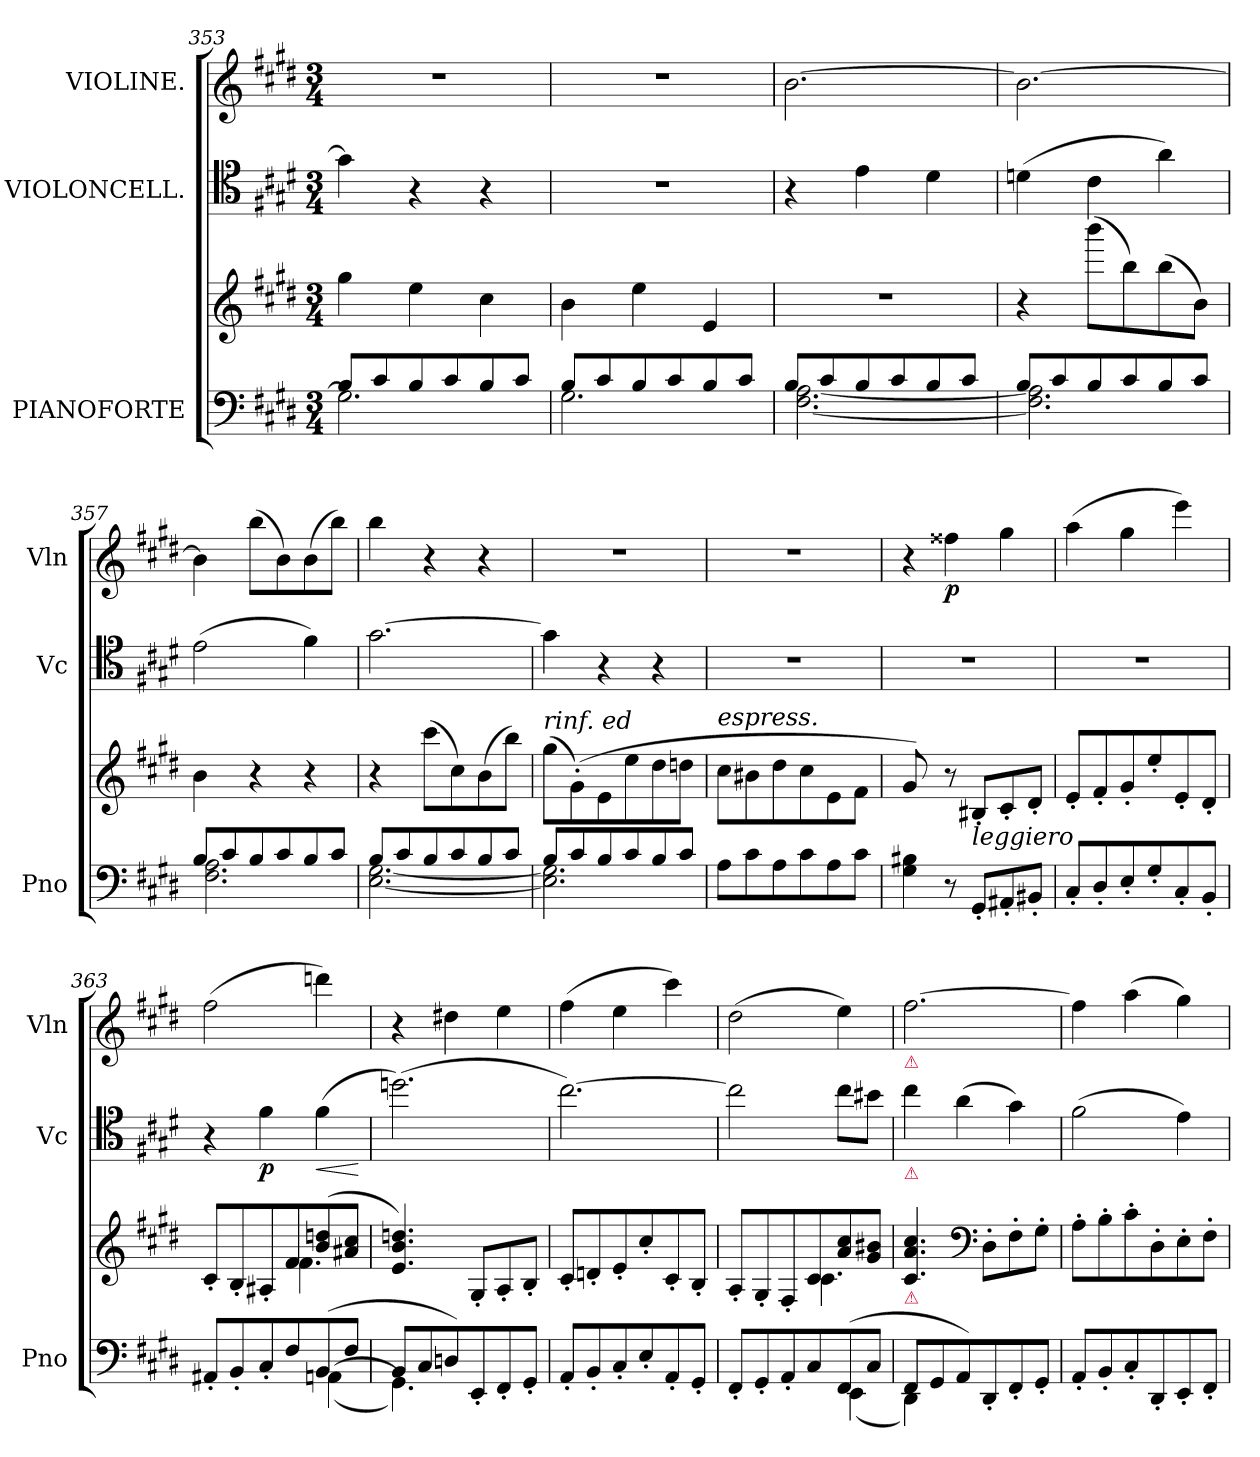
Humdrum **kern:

**kern	**kern	**kern	**dynam	**kern	**dynam
*part3	*part3	*part2	*part2	*part1	*part1
*staff4	*staff3	*staff2	*staff2	*staff1	*staff1
*I"PIANOFORTE	*	*I"VIOLONCELL.	*	*I"VIOLINE.	*
*I'Pno	*	*I'Vc	*	*I'Vln	*
*clefF4	*clefG2	*clefC4	*	*clefG2	*
*k[f#c#g#d#]	*k[f#c#g#d#]	*k[f#c#g#d#]	*	*k[f#c#g#d#]	*
*M3/4	*M3/4	*M3/4	*	*M3/4	*
=353	=353	=353	=353	=353	=353
*^	*	*	*	*	*
8B/L	2.G#\]	4gg#\	4g#\]	.	2.r	.
8c#/	.	.	.	.	.	.
8B/	.	4ee\	4r	.	.	.
8c#/	.	.	.	.	.	.
8B/	.	4cc#\	4r	.	.	.
8c#/J	.	.	.	.	.	.
=354	=354	=354	=354	=354	=354	=354
8B/L	2.G#\	4b\	2.r	.	2.r	.
8c#/	.	.	.	.	.	.
8B/	.	4ee\	.	.	.	.
8c#/	.	.	.	.	.	.
8B/	.	4e/	.	.	.	.
8c#/J	.	.	.	.	.	.
=355	=355	=355	=355	=355	=355	=355
8B/L	[2.F#\ [2.A\	2.r	4r	.	[2.b\	.
8c#/	.	.	.	.	.	.
8B/	.	.	4e\	.	.	.
8c#/	.	.	.	.	.	.
8B/	.	.	4d#\	.	.	.
8c#/J	.	.	.	.	.	.
=356	=356	=356	=356	=356	=356	=356
8B/L	2.F#]\ 2.A]\	4r	(4dn\	.	2.b\_	.
8c#/	.	.	.	.	.	.
8B/	.	(8bbb\L	4c#\	.	.	.
8c#/	.	8bb\)	.	.	.	.
8B/	.	(8bb\	4a\)	.	.	.
8c#/J	.	8b\J)	.	.	.	.
=357	=357	=357	=357	=357	=357	=357
8B/L	2.F#\ 2.A\	4b\	(2e\	.	4b\]	.
8c#/	.	.	.	.	.	.
8B/	.	4r	.	.	(8bb\L	.
8c#/	.	.	.	.	8b\)	.
8B/	.	4r	4f#\)	.	(8b\	.
8c#/J	.	.	.	.	8bb\J)	.
=358	=358	=358	=358	=358	=358	=358
8B/L	[2.E\ [2.G#\	4r	[2.g#\	.	4bb\	.
8c#/	.	.	.	.	.	.
8B/	.	(8ccc#\L	.	.	4r	.
8c#/	.	8cc#\)	.	.	.	.
8B/	.	(8b\	.	.	4r	.
8c#/J	.	8bb\J)	.	.	.	.
=359	=359	=359	=359	=359	=359	=359
!	!	!LO:TX:a:i:t=rinf. ed	!	!	!	!
8B/L	2.E]\ 2.G#]\	(8gg#\L	4g#\]	.	2.r	.
8c#/	.	(8g#'\)	.	.	.	.
8B/	.	8e\	4r	.	.	.
8c#/	.	8ee\	.	.	.	.
8B/	.	8dd#\	4r	.	.	.
8c#/J	.	8ddn\J	.	.	.	.
*v	*v	*	*	*	*	*
=360	=360	=360	=360	=360	=360
!	!LO:TX:a:i:t=espress.	!	!	!	!
8A\L	8cc#\L	2.r	.	2.r	.
8c#\	8b#X\	.	.	.	.
8A\	8dd#\	.	.	.	.
8c#\	8cc#\	.	.	.	.
8A\	8e\	.	.	.	.
8c#\J	8f#\J	.	.	.	.
=361	=361	=361	=361	=361	=361
!	!LO:N:vis=8	!	!	!	!
4G#\ 4B#X\	4g#/)	2.r	.	4r	.
8r	8r	.	.	4ff##X\	p
!	!LO:TX:b:i:t=leggiero	!	!	!	!
8GG#'/L	8B#X'/L	.	.	.	.
8AA#X'/	8c#'/	.	.	4gg#\	.
8BB#X'/J	8d#'/J	.	.	.	.
=362	=362	=362	=362	=362	=362
8C#'/L	8e'/L	2.r	.	(4aa\	.
8D#'/	8f#'/	.	.	.	.
8E'/	8g#'/	.	.	4gg#\	.
8G#'/	8ee'/	.	.	.	.
8C#'/	8e'/	.	.	4eee\)	.
8BB'/J	8d#'/J	.	.	.	.
=363	=363	=363	=363	=363	=363
*^	*^	*	*	*	*
8AA#X'/L	2ryy	8c#'/L	8ryy	4r	.	(2ff#\	.
8BB'/	.	8B'/	8ryy	.	.	.	.
8C#'/	.	8A#X'/	8ryy	4f#\	p	.	.
8F#/	.	8f#/	4.f#\	.	.	.	.
!	!	!	!	!	!LO:HP:b	!	!
(8BB/	(<(>4AAn\	(8b/ 8ddn/	.	(4f#\	<	4dddn\)	.
8F#/J	.	8a#X/ 8cc#/J	.	.	.	.	.
*v	*v	*	*	*	*	*	*
*	*v	*v	*	*	*	*
.	.	.	[	.	.
=364	=364	=364	=364	=364	=364
*^	*	*	*	*	*
8BB/L	4.GG#\))	4.e/ 4.b/ 4.ddn/)	(2.ddn\)	.	4r	.
8C#/	.	.	.	.	.	.
8Dn/)	.	.	.	.	4dd#X\	.
8EE'/	8ryy	8G#'/L	.	.	.	.
8FF#'/	4ryy	8A'/	.	.	4ee\	.
8GG#'/J	.	8B'/J	.	.	.	.
*v	*v	*	*	*	*	*
=365	=365	=365	=365	=365	=365
8AA'/L	8c#'/L	[2.cc#\)	.	(4ff#\	.
8BB'/	8dn'/	.	.	.	.
8C#'/	8e'/	.	.	4ee\	.
8E'/	8cc#'/	.	.	.	.
8AA'/	8c#'/	.	.	4ccc#\)	.
8GG#'/J	8B'/J	.	.	.	.
=366	=366	=366	=366	=366	=366
*^	*^	*	*	*	*
8FF#'/L	2ryy	8A'/L	8ryy	2cc#\]	.	(2dd#\	.
8GG#'/	.	8G#'/	8ryy	.	.	.	.
8AA'/	.	8F#'/	8ryy	.	.	.	.
8C#/	.	8c#/	4.c#\	.	.	.	.
(8FF#/	(4EE\	8a/ 8cc#/	.	8cc#\L	.	4ee\)	.
8C#/J	.	8g#/ 8b#X/J	.	8b#X\J	.	.	.
*	*	*v	*v	*	*	*	*
=367	=367	=367	=367	=367	=367	=367
!	!	!	!	!	!LO:TX:b:color=crimson:t=⚠	!
!	!	!	!LO:TX:b:color=crimson:t=⚠	!	!	!
!	!	!LO:TX:b:color=crimson:t=⚠	!	!	!	!
8FF#/L	4DD#\)	4.c#/ 4.a/ 4.cc#/	4cc#\	.	[2.ff#\	.
8GG#/	.	.	.	.	.	.
8AA/)	4ryy	.	(4a\	.	.	.
*	*	*clefF4	*	*	*	*
8DD#'/	.	8D#'\L	.	.	.	.
8FF#'/	4ryy	8F#'\	4g#\)	.	.	.
8GG#'/J	.	8G#'\J	.	.	.	.
*v	*v	*	*	*	*	*
=368	=368	=368	=368	=368	=368
8AA'/L	8A'\L	(2f#\	.	4ff#\]	.
8BB'/	8B'\	.	.	.	.
8C#'/	8c#'\	.	.	(4aa\	.
8DD#'/	8D#'\	.	.	.	.
8EE'/	8E'\	4e\)	.	4gg#\)	.
8FF#'/J	8F#'\J	.	.	.	.
=	=	=	=	=	=
*-	*-	*-	*-	*-	*-
